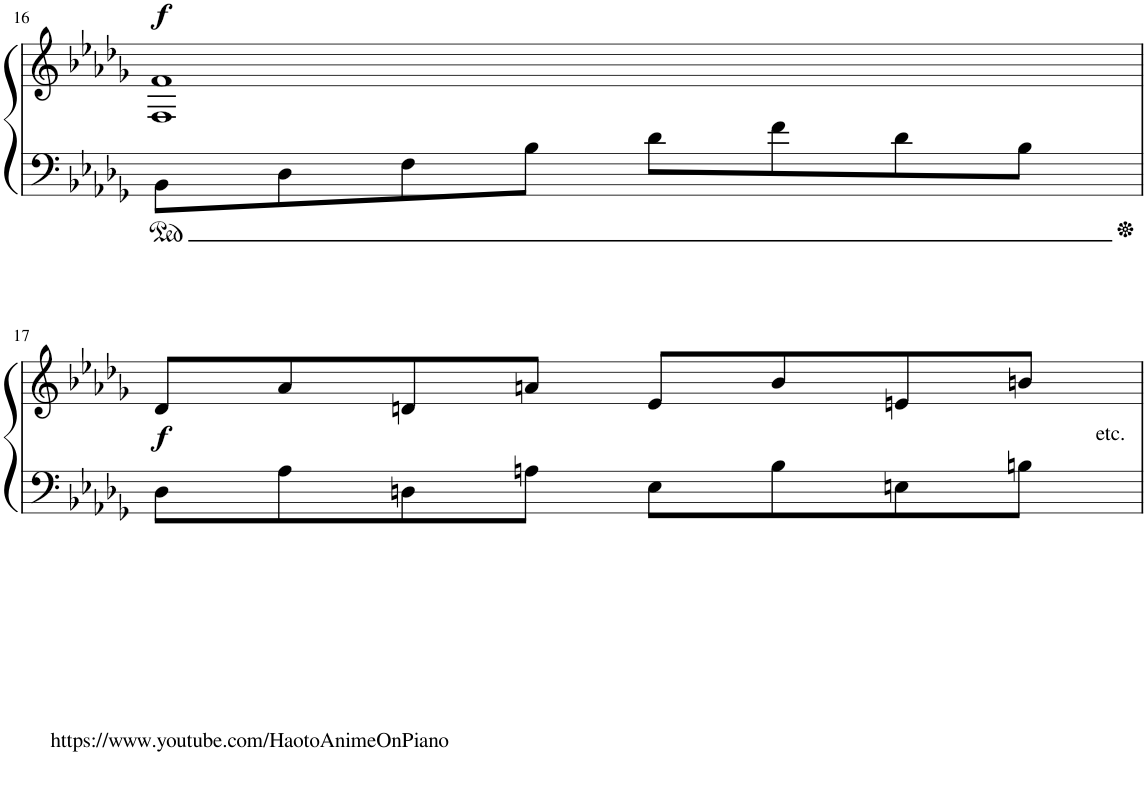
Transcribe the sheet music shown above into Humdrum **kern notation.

**kern	**kern	**dynam
*part1	*part1	*part1
*staff2	*staff1	*staff1/2
*I"Piano	*	*
*I'Pno.	*	*
!!LO:PB:g=z
*clefF4	*clefG2	*
*k[b-e-a-d-g-]	*k[b-e-a-d-g-]	*
*M4/4	*M4/4	*
=16	=16	=16
*	*^	*
!	!	!	!LO:DY:a
8BB-\L	1f	1F	f
8D-\	.	.	.
8F\	.	.	.
8B-\J	.	.	.
8d-\L	.	.	.
8f\	.	.	.
8d-\	.	.	.
8B-\J	.	.	.
*	*v	*v	*
!!LO:LB:g=z
=17	=17	=17
!LO:TX:b:t=https&colon;//www.youtube.com/HaotoAnimeOnPiano	!	!
!	!	!LO:DY:b
8D-\L	8d-/L	f
8A-\	8a-/	.
8Dn\	8dn/	.
8An\J	8an/J	.
8E-\L	8e-/L	.
8B-\	8b-/	.
8En\	8en/	.
!	!LO:TX:b:t=etc.	!
8Bn\J	8bn/J	.
=	=	=
*-	*-	*-
